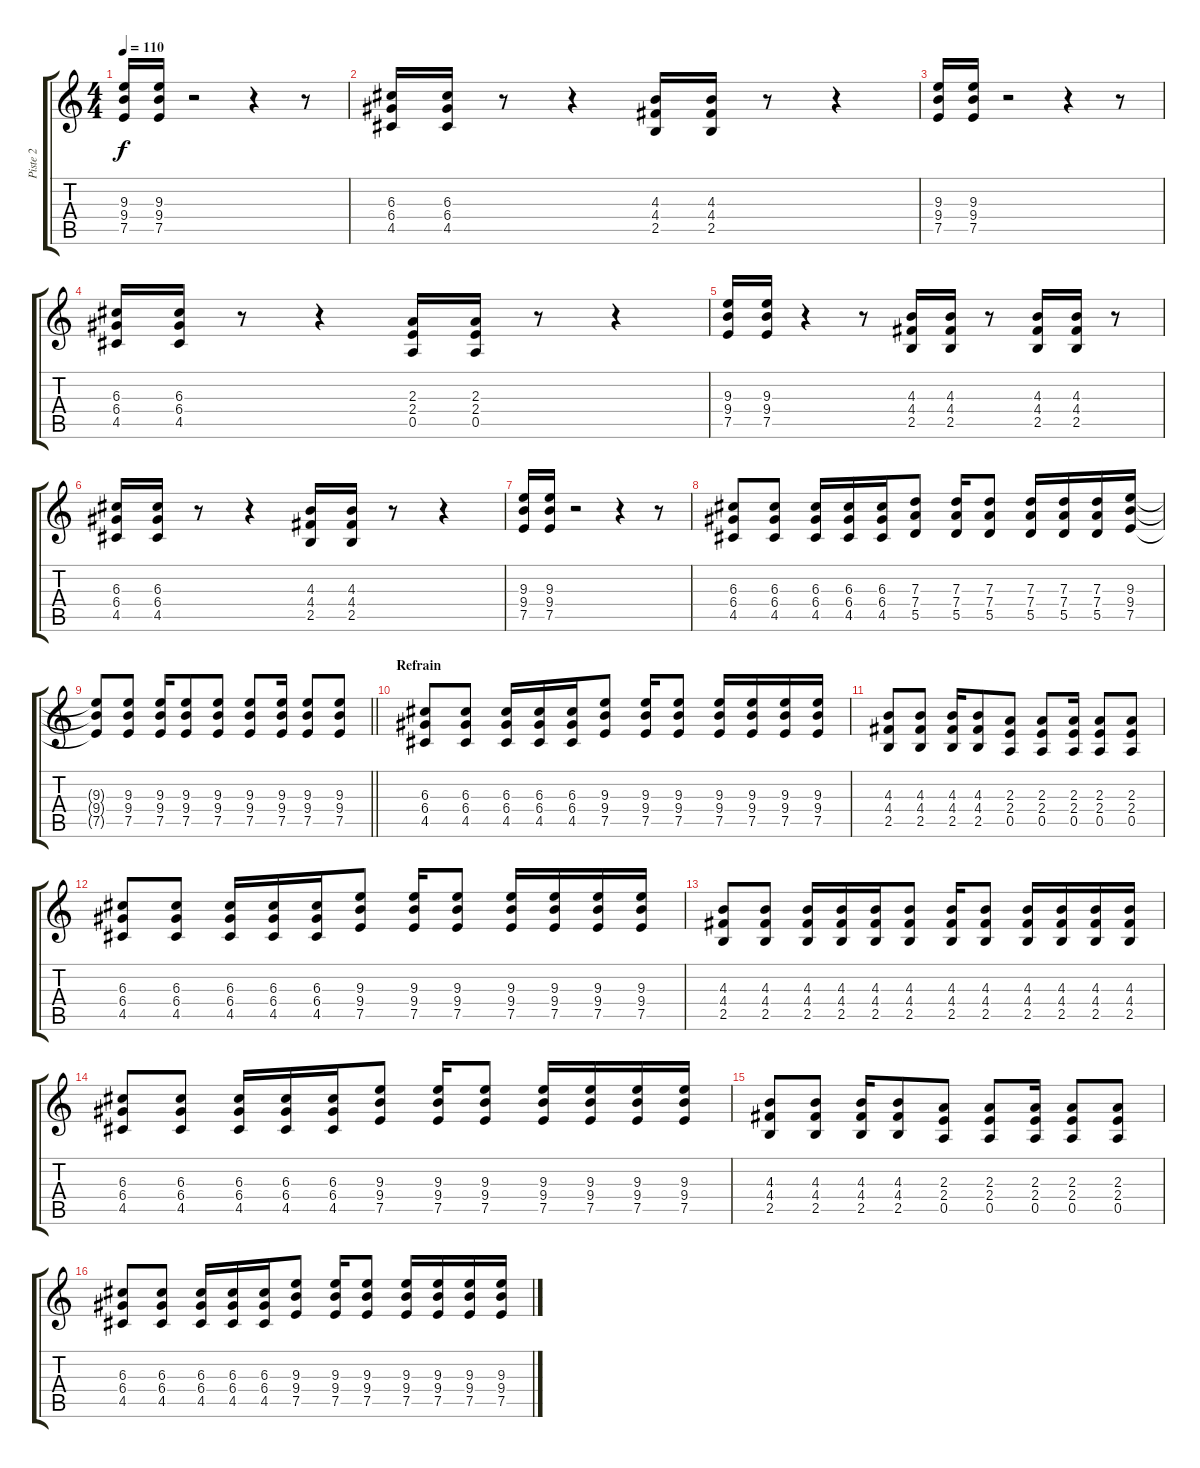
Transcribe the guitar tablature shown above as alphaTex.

\track ("Piste 2" "Piste 2") {instrument overdrivenguitar}
\staff {score tabs}
\tuning (E4 B3 G3 D3 A2 E2) {hide}
\ts (4 4)
\tempo 110
\clef g2
\ks c
(9.3 9.4 7.5).16{dy f} (9.3 9.4 7.5).16 r.2 r.4 r.8 |
(6.3 6.4 4.5).16 (6.3 6.4 4.5).16 r.8 r.4 (4.3 4.4 2.5).16 (4.3 4.4 2.5).16 r.8 r.4 |
(9.3 9.4 7.5).16 (9.3 9.4 7.5).16 r.2 r.4 r.8 |
(6.3 6.4 4.5).16 (6.3 6.4 4.5).16 r.8 r.4 (2.3 2.4 0.5).16 (2.3 2.4 0.5).16 r.8 r.4 |
(9.3 9.4 7.5).16 (9.3 9.4 7.5).16 r.4 r.8 (4.3 4.4 2.5).16 (4.3 4.4 2.5).16 r.8 (4.3 4.4 2.5).16 (4.3 4.4 2.5).16 r.8 |
(6.3 6.4 4.5).16 (6.3 6.4 4.5).16 r.8 r.4 (4.3 4.4 2.5).16 (4.3 4.4 2.5).16 r.8 r.4 |
(9.3 9.4 7.5).16 (9.3 9.4 7.5).16 r.2 r.4 r.8 |
(6.3 6.4 4.5).8 (6.3 6.4 4.5).8 (6.3 6.4 4.5).16 (6.3 6.4 4.5).16 (6.3 6.4 4.5).16 (7.3 7.4 5.5).8 (7.3 7.4 5.5).16 (7.3 7.4 5.5).8 (7.3 7.4 5.5).16 (7.3 7.4 5.5).16 (7.3 7.4 5.5).16 (9.3 9.4 7.5).16 |
\barLineRight lightlight
(9.3{t} 9.4{t} 7.5{t}).8 (9.3 9.4 7.5).8 (9.3 9.4 7.5).16 (9.3 9.4 7.5).8 (9.3 9.4 7.5).8 (9.3 9.4 7.5).8 (9.3 9.4 7.5).16 (9.3 9.4 7.5).8 (9.3 9.4 7.5).8 |
\section ("" "Refrain")
(6.3 6.4 4.5).8 (6.3 6.4 4.5).8 (6.3 6.4 4.5).16 (6.3 6.4 4.5).16 (6.3 6.4 4.5).16 (9.3 9.4 7.5).8 (9.3 9.4 7.5).16 (9.3 9.4 7.5).8 (9.3 9.4 7.5).16 (9.3 9.4 7.5).16 (9.3 9.4 7.5).16 (9.3 9.4 7.5).16 |
(4.3 4.4 2.5).8 (4.3 4.4 2.5).8 (4.3 4.4 2.5).16 (4.3 4.4 2.5).8 (2.3 2.4 0.5).8 (2.3 2.4 0.5).8 (2.3 2.4 0.5).16 (2.3 2.4 0.5).8 (2.3 2.4 0.5).8 |
(6.3 6.4 4.5).8 (6.3 6.4 4.5).8 (6.3 6.4 4.5).16 (6.3 6.4 4.5).16 (6.3 6.4 4.5).16 (9.3 9.4 7.5).8 (9.3 9.4 7.5).16 (9.3 9.4 7.5).8 (9.3 9.4 7.5).16 (9.3 9.4 7.5).16 (9.3 9.4 7.5).16 (9.3 9.4 7.5).16 |
(4.3 4.4 2.5).8 (4.3 4.4 2.5).8 (4.3 4.4 2.5).16 (4.3 4.4 2.5).16 (4.3 4.4 2.5).16 (4.3 4.4 2.5).8 (4.3 4.4 2.5).16 (4.3 4.4 2.5).8 (4.3 4.4 2.5).16 (4.3 4.4 2.5).16 (4.3 4.4 2.5).16 (4.3 4.4 2.5).16 |
(6.3 6.4 4.5).8 (6.3 6.4 4.5).8 (6.3 6.4 4.5).16 (6.3 6.4 4.5).16 (6.3 6.4 4.5).16 (9.3 9.4 7.5).8 (9.3 9.4 7.5).16 (9.3 9.4 7.5).8 (9.3 9.4 7.5).16 (9.3 9.4 7.5).16 (9.3 9.4 7.5).16 (9.3 9.4 7.5).16 |
(4.3 4.4 2.5).8 (4.3 4.4 2.5).8 (4.3 4.4 2.5).16 (4.3 4.4 2.5).8 (2.3 2.4 0.5).8 (2.3 2.4 0.5).8 (2.3 2.4 0.5).16 (2.3 2.4 0.5).8 (2.3 2.4 0.5).8 |
(6.3 6.4 4.5).8 (6.3 6.4 4.5).8 (6.3 6.4 4.5).16 (6.3 6.4 4.5).16 (6.3 6.4 4.5).16 (9.3 9.4 7.5).8 (9.3 9.4 7.5).16 (9.3 9.4 7.5).8 (9.3 9.4 7.5).16 (9.3 9.4 7.5).16 (9.3 9.4 7.5).16 (9.3 9.4 7.5).16
